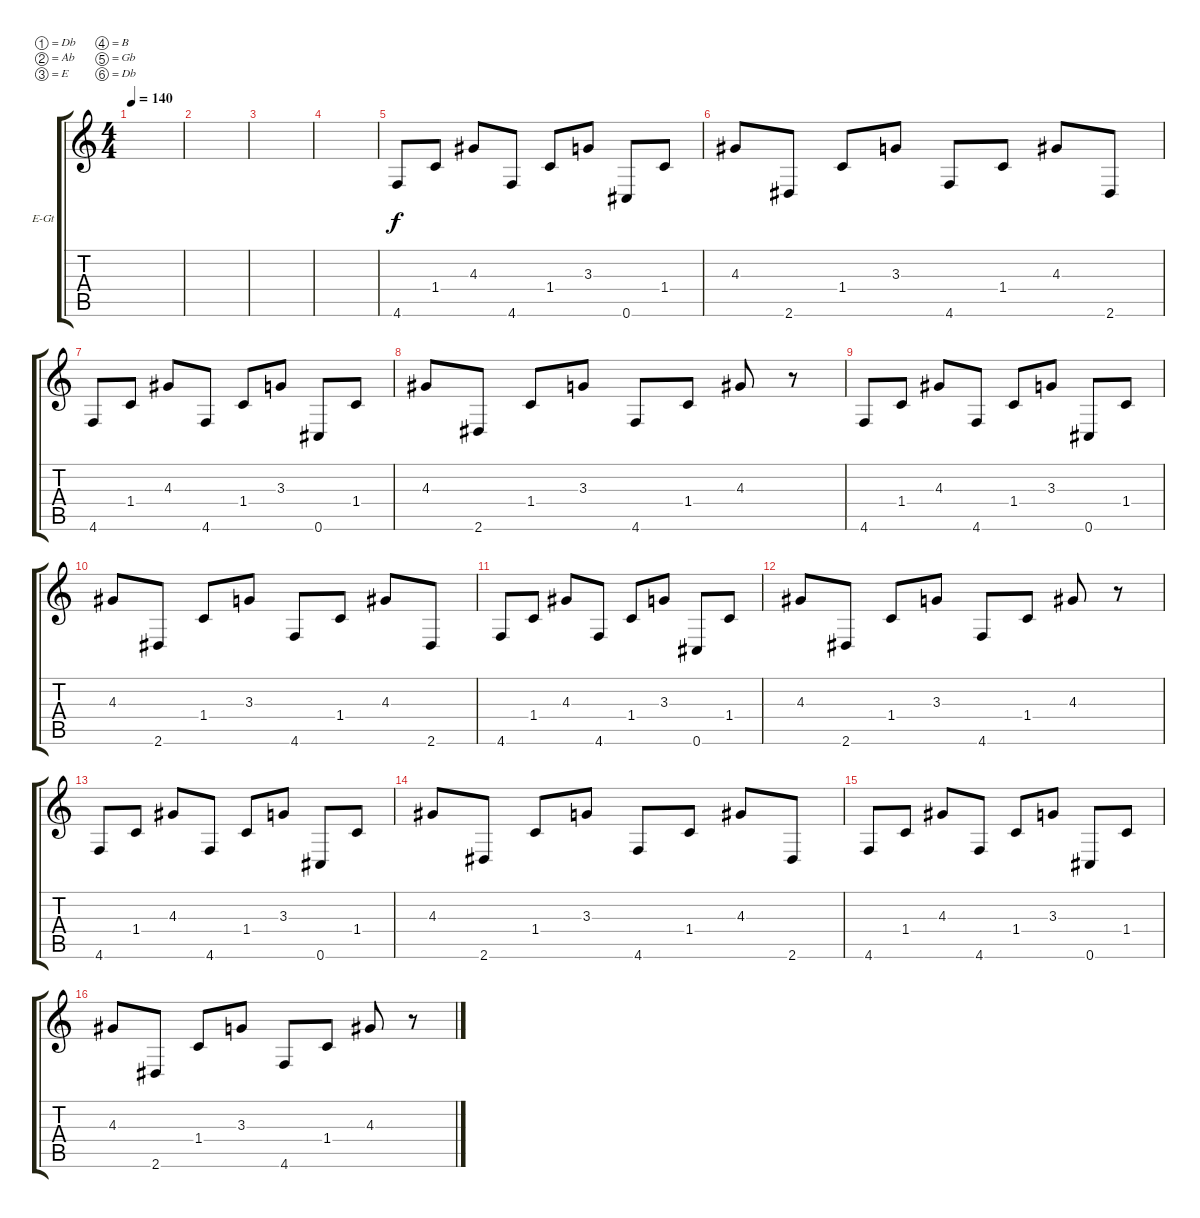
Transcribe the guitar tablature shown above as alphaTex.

\bracketExtendMode groupsimilarinstruments
\firstSystemTrackNameOrientation horizontal
\otherSystemsTrackNameOrientation horizontal
\track ("Electric Guitar" "E-Gt") {instrument distortionguitar}
\staff {score tabs}
\tuning (Db4 Ab3 E3 B2 Gb2 Db2)
\ts (4 4)
\tempo 140
\clef g2
\ks c
|
|
|
|
4.6.8 1.4.8 4.3.8 4.6.8 1.4.8 3.3.8 0.6.8 1.4.8 |
4.3.8 2.6.8 1.4.8 3.3.8 4.6.8 1.4.8 4.3.8 2.6.8 |
4.6.8 1.4.8 4.3.8 4.6.8 1.4.8 3.3.8 0.6.8 1.4.8 |
4.3.8 2.6.8 1.4.8 3.3.8 4.6.8 1.4.8 4.3.8 r.8 |
4.6.8 1.4.8 4.3.8 4.6.8 1.4.8 3.3.8 0.6.8 1.4.8 |
4.3.8 2.6.8 1.4.8 3.3.8 4.6.8 1.4.8 4.3.8 2.6.8 |
4.6.8 1.4.8 4.3.8 4.6.8 1.4.8 3.3.8 0.6.8 1.4.8 |
4.3.8 2.6.8 1.4.8 3.3.8 4.6.8 1.4.8 4.3.8 r.8 |
4.6.8 1.4.8 4.3.8 4.6.8 1.4.8 3.3.8 0.6.8 1.4.8 |
4.3.8 2.6.8 1.4.8 3.3.8 4.6.8 1.4.8 4.3.8 2.6.8 |
4.6.8 1.4.8 4.3.8 4.6.8 1.4.8 3.3.8 0.6.8 1.4.8 |
4.3.8 2.6.8 1.4.8 3.3.8 4.6.8 1.4.8 4.3.8 r.8
